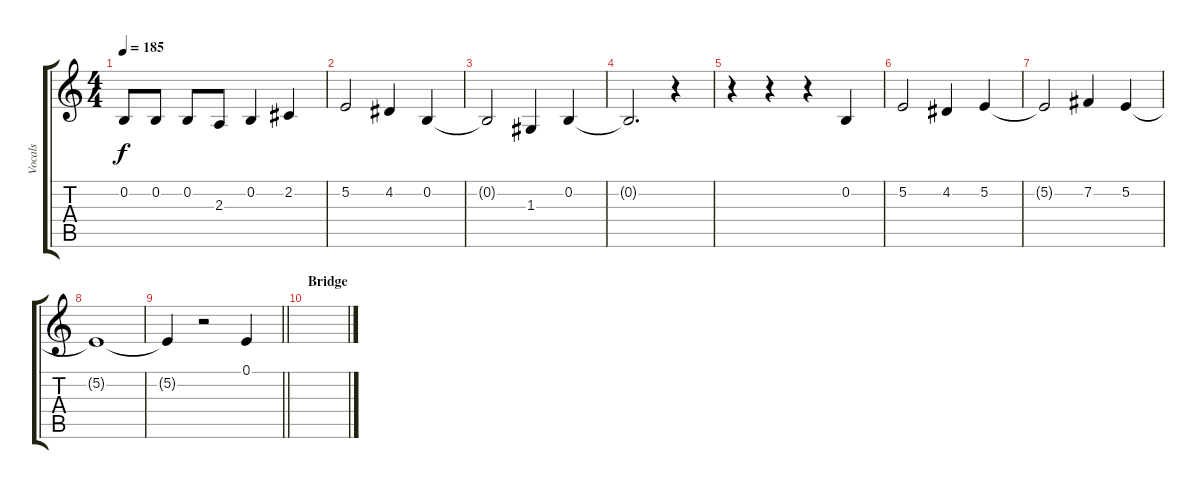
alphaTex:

\track ("Vocals" "Vocals") {instrument altosax}
\staff {score tabs}
\tuning (E4 B3 G3 D3 A2 E2) {hide}
\ts (4 4)
\tempo 185
\clef g2
\ks c
0.2.8{dy f} 0.2.8 0.2.8 2.3.8 0.2.4 2.2.4 |
5.2.2 4.2.4 0.2.4 |
0.2{t}.2 1.3.4 0.2.4 |
0.2{t}.2{d} r.4 |
r.4 r.4 r.4 0.2.4 |
5.2.2 4.2.4 5.2.4 |
5.2{t}.2 7.2.4 5.2.4 |
5.2{t}.1 |
\barLineRight lightlight
5.2{t}.4 r.2 0.1.4 |
\section ("" "Bridge")
